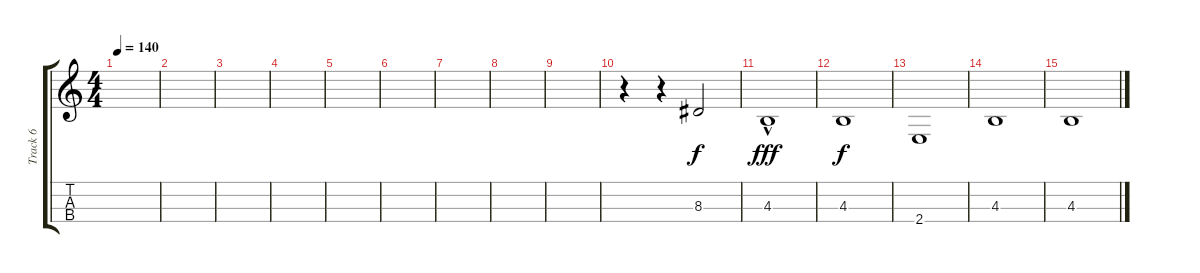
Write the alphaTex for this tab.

\track ("Track 6" "Track 6") {instrument violin}
\staff {score tabs}
\tuning (E4 B3 G3 D3) {hide}
\ts (4 4)
\tempo 140
\clef g2
\ks c
|
|
|
|
|
|
|
|
|
r.4 r.4 8.3.2 |
4.3{hac}.1{dy fff} |
4.3.1{dy f} |
2.4.1 |
4.3.1 |
4.3.1
